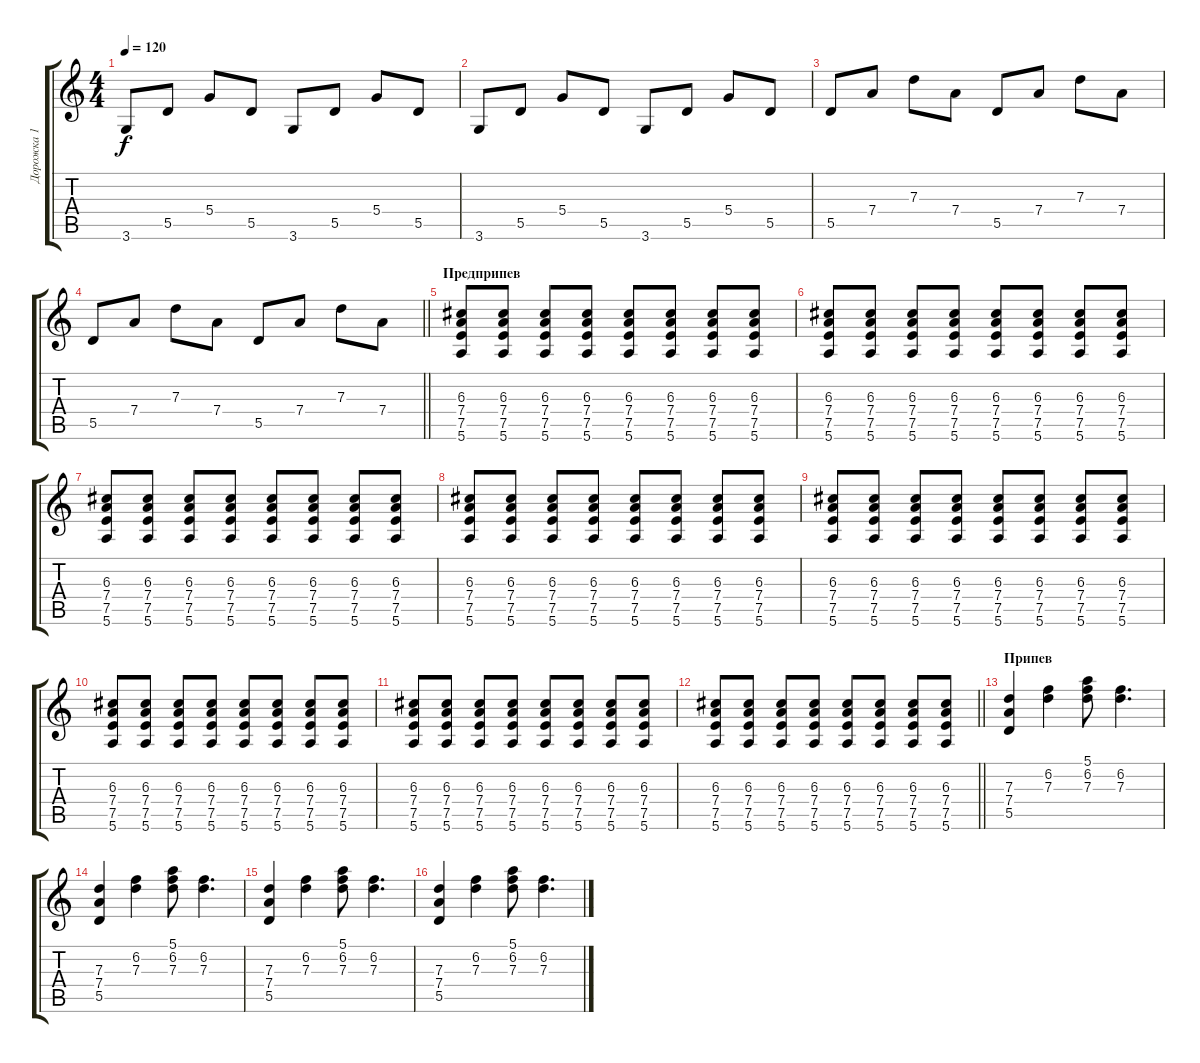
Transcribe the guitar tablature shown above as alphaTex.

\track ("Дорожка 1" "Дорожка 1") {instrument electricguitarclean}
\staff {score tabs}
\tuning (E4 B3 G3 D3 A2 E2) {hide}
\ts (4 4)
\tempo 120
\clef g2
\ks c
3.6.8{dy f} 5.5.8 5.4.8 5.5.8 3.6.8 5.5.8 5.4.8 5.5.8 |
3.6.8 5.5.8 5.4.8 5.5.8 3.6.8 5.5.8 5.4.8 5.5.8 |
5.5.8 7.4.8 7.3.8 7.4.8 5.5.8 7.4.8 7.3.8 7.4.8 |
\barLineRight lightlight
5.5.8 7.4.8 7.3.8 7.4.8 5.5.8 7.4.8 7.3.8 7.4.8 |
\section ("" "Предприпев")
(6.3 7.4 7.5 5.6).8 (6.3 7.4 7.5 5.6).8 (6.3 7.4 7.5 5.6).8 (6.3 7.4 7.5 5.6).8 (6.3 7.4 7.5 5.6).8 (6.3 7.4 7.5 5.6).8 (6.3 7.4 7.5 5.6).8 (6.3 7.4 7.5 5.6).8 |
(6.3 7.4 7.5 5.6).8 (6.3 7.4 7.5 5.6).8 (6.3 7.4 7.5 5.6).8 (6.3 7.4 7.5 5.6).8 (6.3 7.4 7.5 5.6).8 (6.3 7.4 7.5 5.6).8 (6.3 7.4 7.5 5.6).8 (6.3 7.4 7.5 5.6).8 |
(6.3 7.4 7.5 5.6).8 (6.3 7.4 7.5 5.6).8 (6.3 7.4 7.5 5.6).8 (6.3 7.4 7.5 5.6).8 (6.3 7.4 7.5 5.6).8 (6.3 7.4 7.5 5.6).8 (6.3 7.4 7.5 5.6).8 (6.3 7.4 7.5 5.6).8 |
(6.3 7.4 7.5 5.6).8 (6.3 7.4 7.5 5.6).8 (6.3 7.4 7.5 5.6).8 (6.3 7.4 7.5 5.6).8 (6.3 7.4 7.5 5.6).8 (6.3 7.4 7.5 5.6).8 (6.3 7.4 7.5 5.6).8 (6.3 7.4 7.5 5.6).8 |
(6.3 7.4 7.5 5.6).8 (6.3 7.4 7.5 5.6).8 (6.3 7.4 7.5 5.6).8 (6.3 7.4 7.5 5.6).8 (6.3 7.4 7.5 5.6).8 (6.3 7.4 7.5 5.6).8 (6.3 7.4 7.5 5.6).8 (6.3 7.4 7.5 5.6).8 |
(6.3 7.4 7.5 5.6).8 (6.3 7.4 7.5 5.6).8 (6.3 7.4 7.5 5.6).8 (6.3 7.4 7.5 5.6).8 (6.3 7.4 7.5 5.6).8 (6.3 7.4 7.5 5.6).8 (6.3 7.4 7.5 5.6).8 (6.3 7.4 7.5 5.6).8 |
(6.3 7.4 7.5 5.6).8 (6.3 7.4 7.5 5.6).8 (6.3 7.4 7.5 5.6).8 (6.3 7.4 7.5 5.6).8 (6.3 7.4 7.5 5.6).8 (6.3 7.4 7.5 5.6).8 (6.3 7.4 7.5 5.6).8 (6.3 7.4 7.5 5.6).8 |
\barLineRight lightlight
(6.3 7.4 7.5 5.6).8 (6.3 7.4 7.5 5.6).8 (6.3 7.4 7.5 5.6).8 (6.3 7.4 7.5 5.6).8 (6.3 7.4 7.5 5.6).8 (6.3 7.4 7.5 5.6).8 (6.3 7.4 7.5 5.6).8 (6.3 7.4 7.5 5.6).8 |
\section ("" "Припев")
(7.3 7.4 5.5).4 (6.2 7.3).4 (5.1 6.2 7.3).8 (6.2 7.3).4{d} |
(7.3 7.4 5.5).4 (6.2 7.3).4 (5.1 6.2 7.3).8 (6.2 7.3).4{d} |
(7.3 7.4 5.5).4 (6.2 7.3).4 (5.1 6.2 7.3).8 (6.2 7.3).4{d} |
(7.3 7.4 5.5).4 (6.2 7.3).4 (5.1 6.2 7.3).8 (6.2 7.3).4{d}
